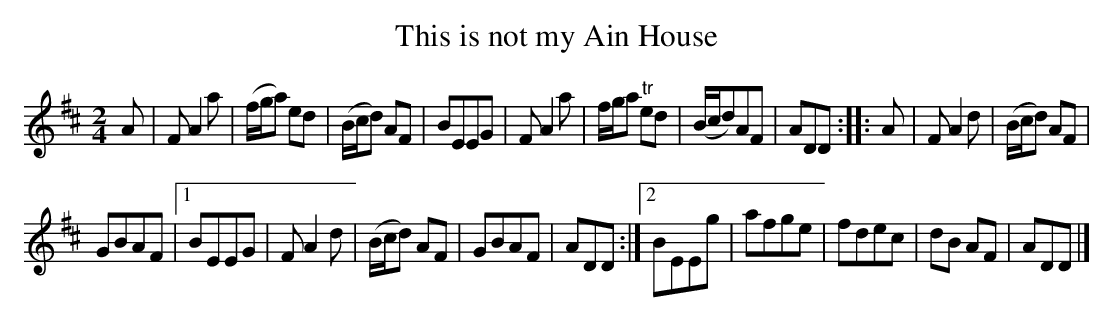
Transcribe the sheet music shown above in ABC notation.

X:1
T:This is not my Ain House
M:2/4
L:1/8
K:D
A|\
FA2a| (f/g/a) ed| (B/c/d) AF| BEEG|\
FA2a| f/g/a "tr"ed| (B/c/d)AF| ADD::\
A|\
FA2d| (B/c/d) AF|
GBAF|1 BEEG| FA2d| (B/c/d) AF| GBAF| ADD:|2\
BEEg| afge| fdec| dB AF| ADD|]
